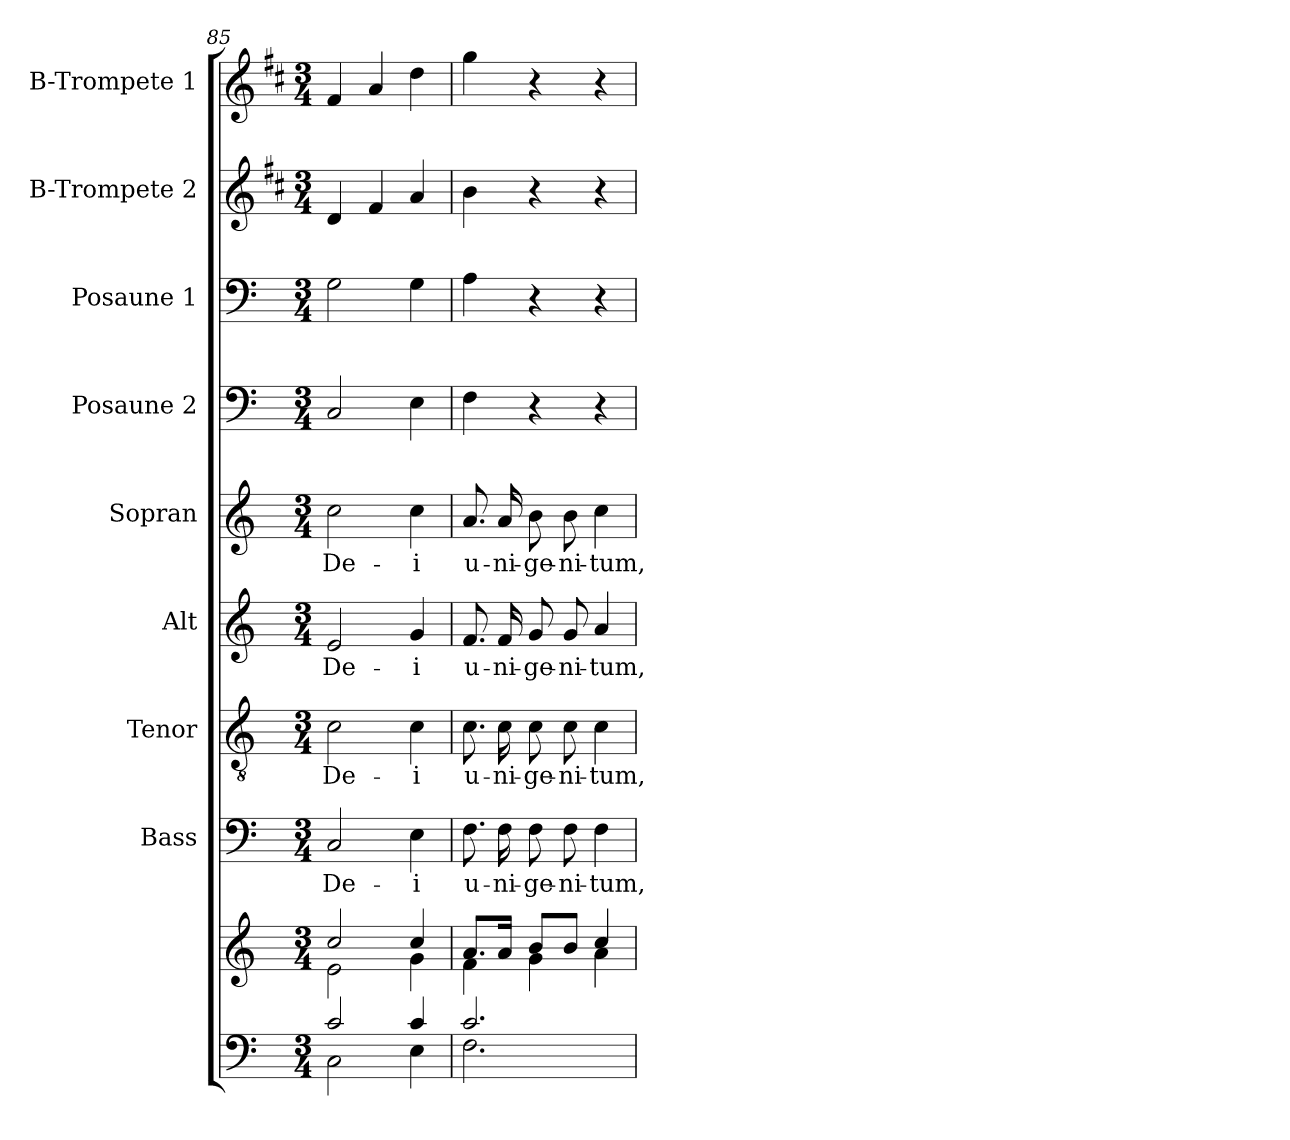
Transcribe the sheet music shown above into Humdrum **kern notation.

**kern	**kern	**kern	**text	**kern	**text	**kern	**text	**kern	**text	**kern	**kern	**kern	**kern
*part9	*part9	*part8	*part8	*part7	*part7	*part6	*part6	*part5	*part5	*part4	*part3	*part2	*part1
*staff10	*staff9	*staff8	*staff8	*staff7	*staff7	*staff6	*staff6	*staff5	*staff5	*staff4	*staff3	*staff2	*staff1
*	*	*I"Bass	*	*I"Tenor	*	*I"Alt	*	*I"Sopran	*	*I"Posaune 2	*I"Posaune 1	*I"B-Trompete 2	*I"B-Trompete 1
*	*	*I'B.	*	*I'T.	*	*I'A.	*	*I'S.	*	*I'Pos. 2	*I'Pos. 1	*I'B Trp. 2	*I'B Trp. 1
*clefF4	*clefG2	*clefF4	*	*clefGv2	*	*clefG2	*	*clefG2	*	*clefF4	*clefF4	*clefG2	*clefG2
*	*	*	*	*	*	*	*	*	*	*	*	*ITrd1c2	*ITrd1c2
*k[]	*k[]	*k[]	*	*k[]	*	*k[]	*	*k[]	*	*k[]	*k[]	*k[]	*k[]
*C:	*C:	*C:	*	*C:	*	*C:	*	*C:	*	*C:	*C:	*C:	*C:
*M3/4	*M3/4	*M3/4	*	*M3/4	*	*M3/4	*	*M3/4	*	*M3/4	*M3/4	*M3/4	*M3/4
=85	=85	=85	=85	=85	=85	=85	=85	=85	=85	=85	=85	=85	=85
*^	*^	*	*	*	*	*	*	*	*	*	*	*	*
!	!	!	!	!	!LO:LY:b	!	!LO:LY:b	!	!LO:LY:b	!	!LO:LY:b	!	!	!	!
2c/	2C\	2cc/	2e\	2C/	De-	2c\	De-	2e/	De-	2cc\	De-	2C/	2G\	4c/	4e/
.	.	.	.	.	.	.	.	.	.	.	.	.	.	4e/	4g/
!	!	!	!	!	!LO:LY:b	!	!LO:LY:b	!	!LO:LY:b	!	!LO:LY:b	!	!	!	!
4c/	4E\	4cc/	4g\	4E\	-i	4c\	-i	4g/	-i	4cc\	-i	4E\	4G\	4g/	4cc\
=86	=86	=86	=86	=86	=86	=86	=86	=86	=86	=86	=86	=86	=86	=86	=86
!	!	!	!	!	!LO:LY:b	!	!LO:LY:b	!	!LO:LY:b	!	!LO:LY:b	!	!	!	!
2.c/	2.F\	8.a/L	4f\	8.F\	u-	8.c\	u-	8.f/	u-	8.a/	u-	4F\	4A\	4a\	4ff\
!	!	!	!	!	!LO:LY:b	!	!LO:LY:b	!	!LO:LY:b	!	!LO:LY:b	!	!	!	!
.	.	16a/Jk	.	16F\	-ni-	16c\	-ni-	16f/	-ni-	16a/	-ni-	.	.	.	.
!	!	!	!	!	!LO:LY:b	!	!LO:LY:b	!	!LO:LY:b	!	!LO:LY:b	!	!	!	!
.	.	8b/L	4g\	8F\	-ge-	8c\	-ge-	8g/	-ge-	8b\	-ge-	4r	4r	4r	4r
!	!	!	!	!	!LO:LY:b	!	!LO:LY:b	!	!LO:LY:b	!	!LO:LY:b	!	!	!	!
.	.	8b/J	.	8F\	-ni-	8c\	-ni-	8g/	-ni-	8b\	-ni-	.	.	.	.
!	!	!	!	!	!LO:LY:b	!	!LO:LY:b	!	!LO:LY:b	!	!LO:LY:b	!	!	!	!
.	.	4cc/	4a\	4F\	-tum,	4c\	-tum,	4a/	-tum,	4cc\	-tum,	4r	4r	4r	4r
*v	*v	*	*	*	*	*	*	*	*	*	*	*	*	*	*
*	*v	*v	*	*	*	*	*	*	*	*	*	*	*	*
=	=	=	=	=	=	=	=	=	=	=	=	=	=
*-	*-	*-	*-	*-	*-	*-	*-	*-	*-	*-	*-	*-	*-
